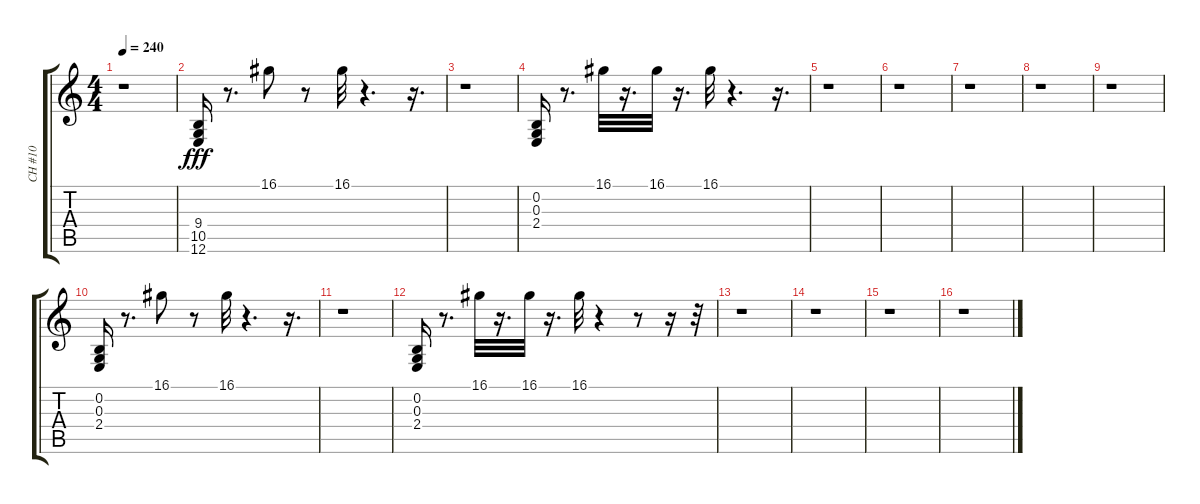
\track ("CH #10" "CH #10") {instrument acousticgrandpiano}
\staff {score tabs}
\tuning (E4 B3 G3 D3 A2 E2) {hide}
\ts (4 4)
\tempo 240
\clef g2
\ks c
r.1{dy fff} |
(9.4 10.5 12.6).16{balance 8} r.8{d} 16.1.8 r.8 16.1.32 r.4{d} r.16{d} |
r.1 |
(0.2 0.3 2.4).16 r.8{d} 16.1.32 r.16{d} 16.1.32 r.16{d} 16.1.32 r.4{d} r.16{d} |
r.1 |
r.1 |
r.1 |
r.1 |
r.1 |
(0.2 0.3 2.4).16 r.8{d} 16.1.8 r.8 16.1.32 r.4{d} r.16{d} |
r.1 |
(0.2 0.3 2.4).16 r.8{d} 16.1.32 r.16{d} 16.1.32 r.16{d} 16.1.32 r.4 r.8 r.16 r.32 |
r.1 |
r.1 |
r.1 |
r.1
